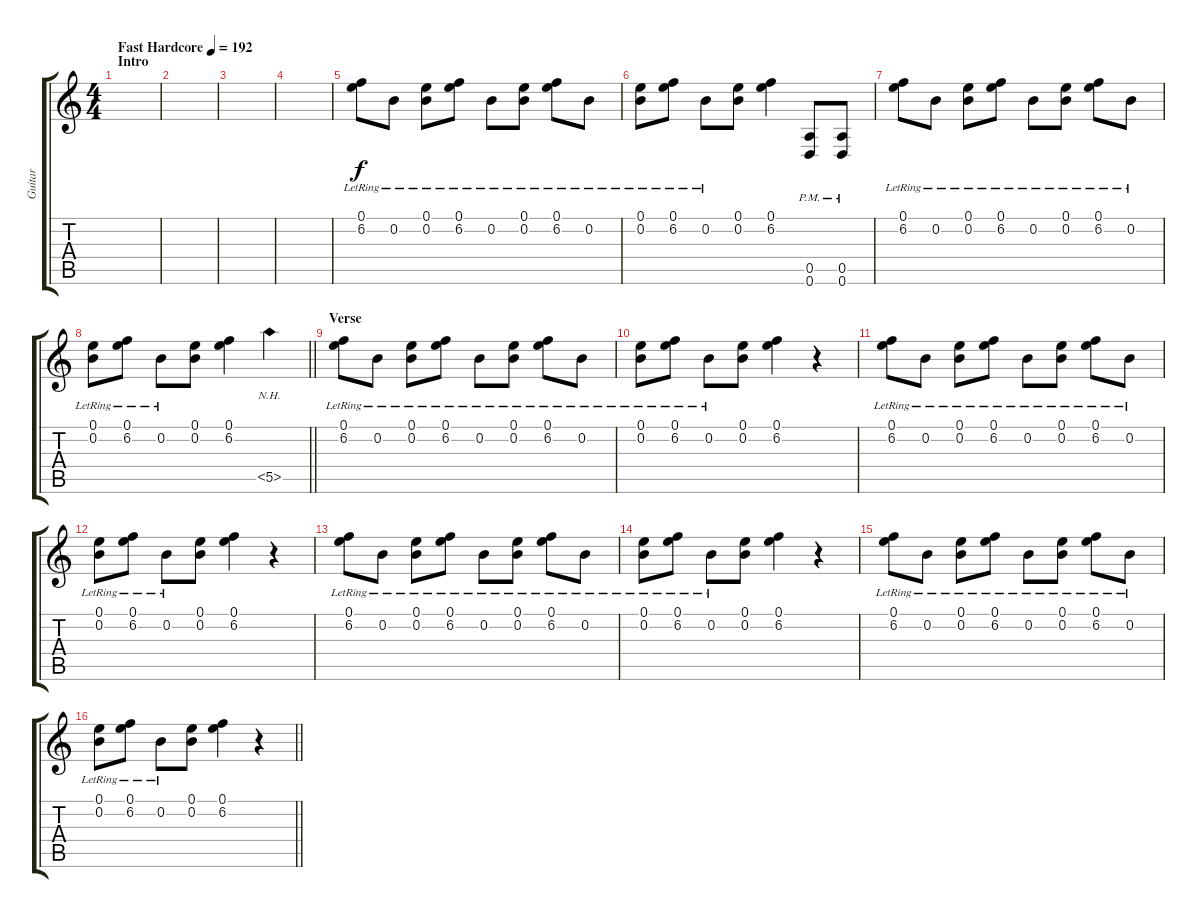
\track ("Guitar" "Guitar") {instrument distortionguitar}
\staff {score tabs}
\tuning (E4 B3 G3 D3 A2 D2) {hide}
\ts (4 4)
\section ("" "Intro")
\tempo (192 "Fast Hardcore")
\clef g2
\ks c
|
|
|
|
(0.1{lr} 6.2{lr}).8 0.2{lr}.8 (0.1{lr} 0.2{lr}).8 (0.1{lr} 6.2{lr}).8 0.2{lr}.8 (0.1{lr} 0.2{lr}).8 (0.1{lr} 6.2{lr}).8 0.2{lr}.8 |
(0.1{lr} 0.2{lr}).8 (0.1{lr} 6.2{lr}).8 0.2{lr}.8 (0.1 0.2).8 (0.1 6.2).4 (0.5{pm} 0.6{pm}).8 (0.5{pm} 0.6{pm}).8 |
(0.1{lr} 6.2{lr}).8 0.2{lr}.8 (0.1{lr} 0.2{lr}).8 (0.1{lr} 6.2{lr}).8 0.2{lr}.8 (0.1{lr} 0.2{lr}).8 (0.1{lr} 6.2{lr}).8 0.2{lr}.8 |
\barLineRight lightlight
(0.1{lr} 0.2{lr}).8 (0.1{lr} 6.2{lr}).8 0.2{lr}.8 (0.1 0.2).8 (0.1 6.2).4 5.5{nh}.4 |
\section ("" "Verse")
(0.1{lr} 6.2{lr}).8 0.2{lr}.8 (0.1{lr} 0.2{lr}).8 (0.1{lr} 6.2{lr}).8 0.2{lr}.8 (0.1{lr} 0.2{lr}).8 (0.1{lr} 6.2{lr}).8 0.2{lr}.8 |
(0.1{lr} 0.2{lr}).8 (0.1{lr} 6.2{lr}).8 0.2{lr}.8 (0.1 0.2).8 (0.1 6.2).4 r.4 |
(0.1{lr} 6.2{lr}).8 0.2{lr}.8 (0.1{lr} 0.2{lr}).8 (0.1{lr} 6.2{lr}).8 0.2{lr}.8 (0.1{lr} 0.2{lr}).8 (0.1{lr} 6.2{lr}).8 0.2{lr}.8 |
(0.1{lr} 0.2{lr}).8 (0.1{lr} 6.2{lr}).8 0.2{lr}.8 (0.1 0.2).8 (0.1 6.2).4 r.4 |
(0.1{lr} 6.2{lr}).8 0.2{lr}.8 (0.1{lr} 0.2{lr}).8 (0.1{lr} 6.2{lr}).8 0.2{lr}.8 (0.1{lr} 0.2{lr}).8 (0.1{lr} 6.2{lr}).8 0.2{lr}.8 |
(0.1{lr} 0.2{lr}).8 (0.1{lr} 6.2{lr}).8 0.2{lr}.8 (0.1 0.2).8 (0.1 6.2).4 r.4 |
(0.1{lr} 6.2{lr}).8 0.2{lr}.8 (0.1{lr} 0.2{lr}).8 (0.1{lr} 6.2{lr}).8 0.2{lr}.8 (0.1{lr} 0.2{lr}).8 (0.1{lr} 6.2{lr}).8 0.2{lr}.8 |
\barLineRight lightlight
(0.1{lr} 0.2{lr}).8 (0.1{lr} 6.2{lr}).8 0.2{lr}.8 (0.1 0.2).8 (0.1 6.2).4 r.4
